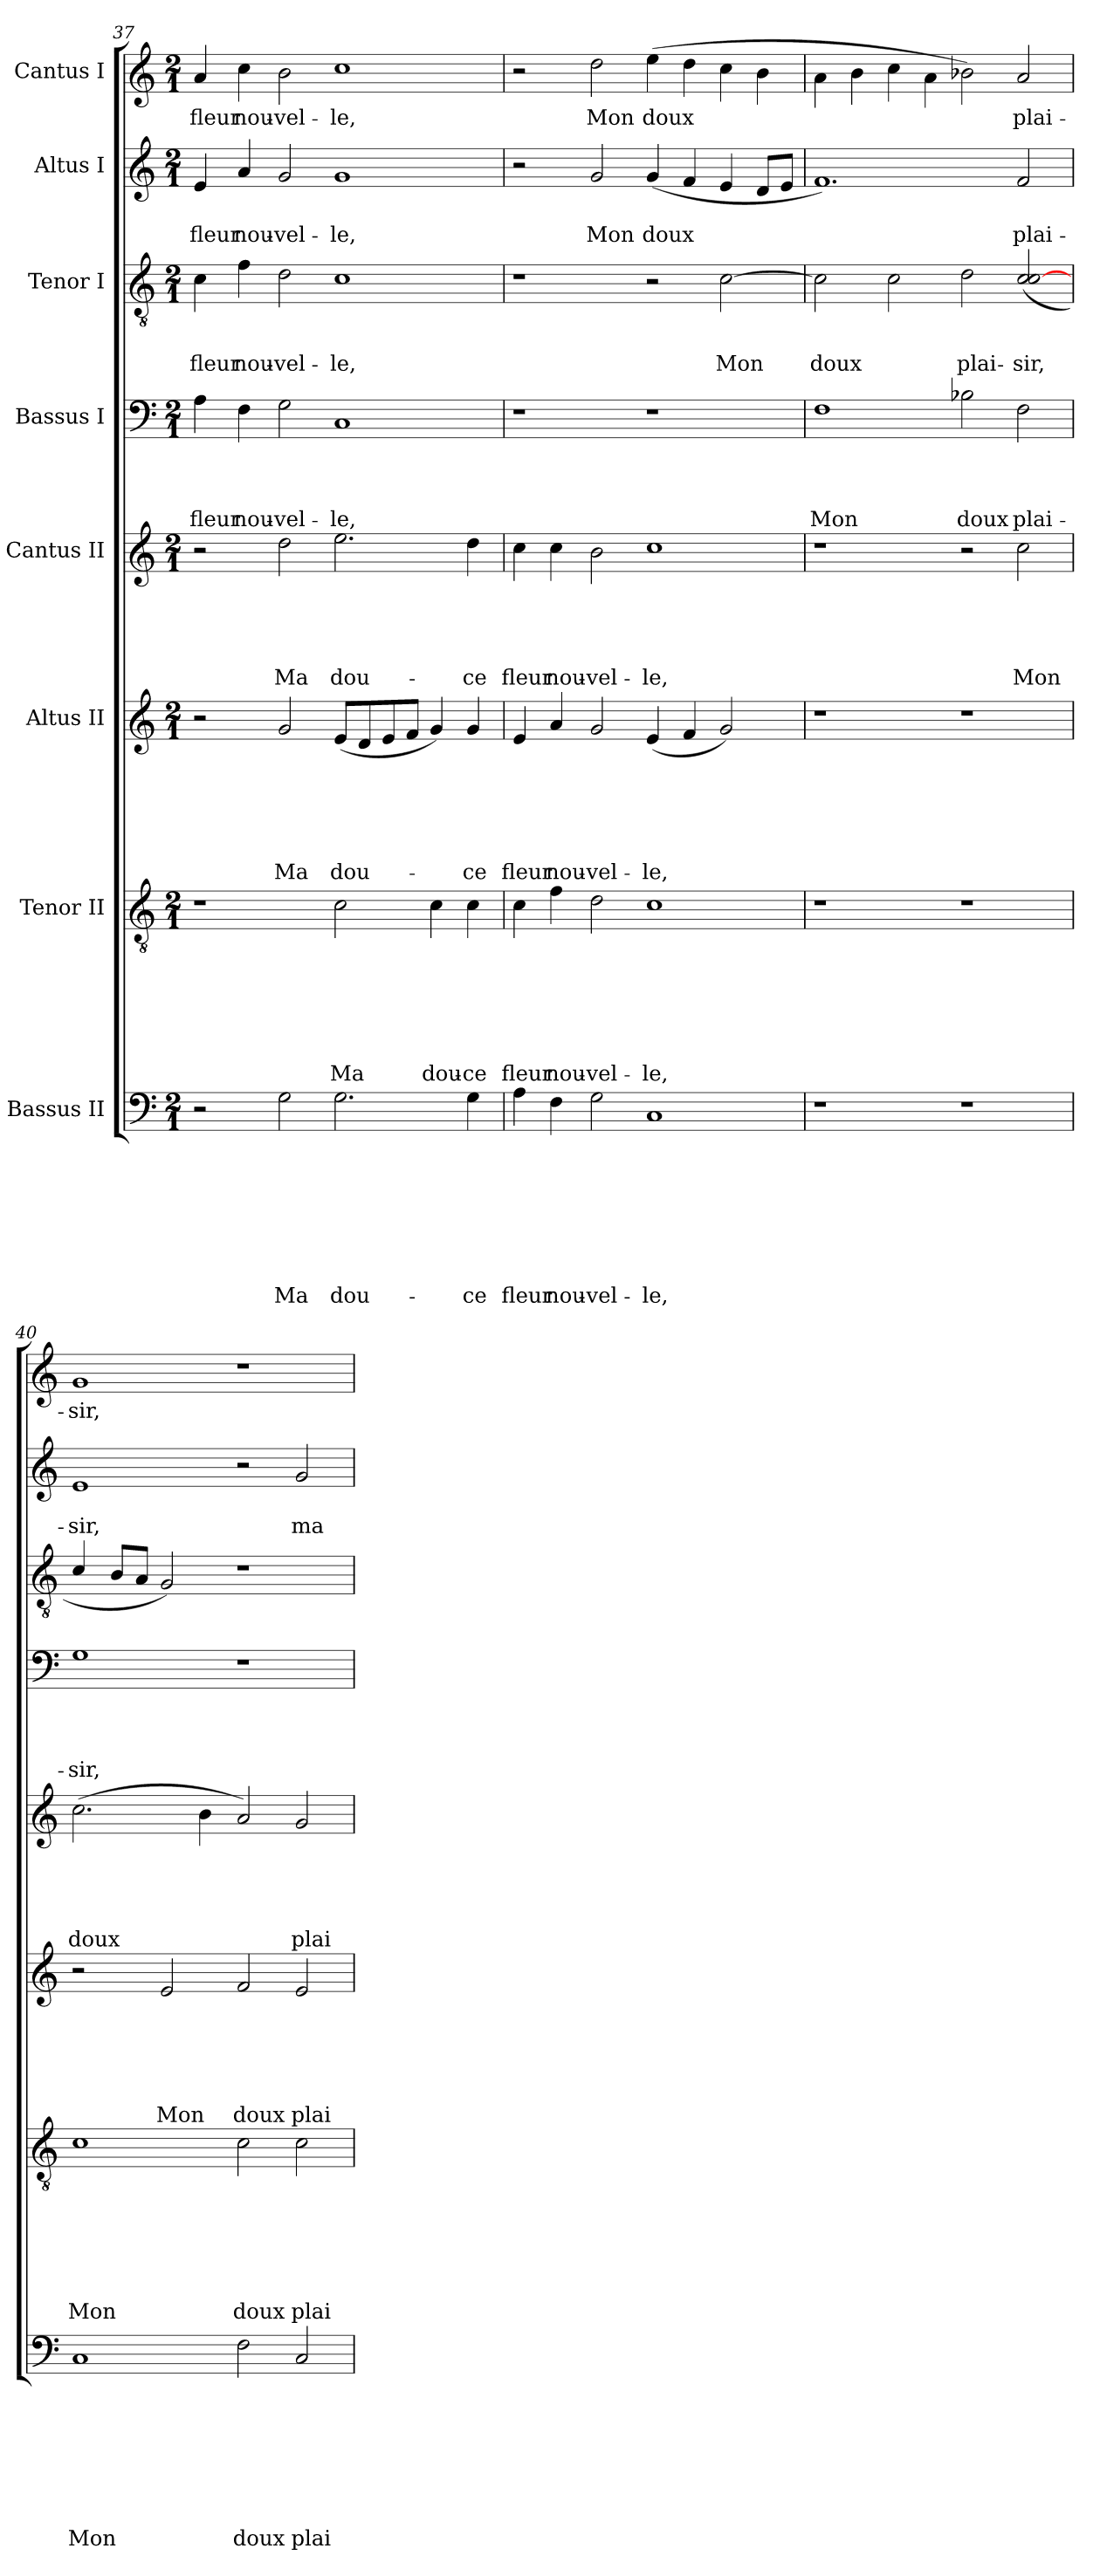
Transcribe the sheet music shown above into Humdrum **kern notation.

**kern	**text	**text	**text	**text	**text	**text	**text	**text	**kern	**text	**text	**text	**text	**text	**text	**text	**kern	**text	**text	**text	**text	**text	**text	**kern	**text	**text	**text	**text	**text	**kern	**text	**text	**text	**text	**kern	**text	**text	**text	**kern	**text	**text	**kern	**text
*part8	*part8	*part8	*part8	*part8	*part8	*part8	*part8	*part8	*part7	*part7	*part7	*part7	*part7	*part7	*part7	*part7	*part6	*part6	*part6	*part6	*part6	*part6	*part6	*part5	*part5	*part5	*part5	*part5	*part5	*part4	*part4	*part4	*part4	*part4	*part3	*part3	*part3	*part3	*part2	*part2	*part2	*part1	*part1
*staff8	*staff8	*staff8	*staff8	*staff8	*staff8	*staff8	*staff8	*staff8	*staff7	*staff7	*staff7	*staff7	*staff7	*staff7	*staff7	*staff7	*staff6	*staff6	*staff6	*staff6	*staff6	*staff6	*staff6	*staff5	*staff5	*staff5	*staff5	*staff5	*staff5	*staff4	*staff4	*staff4	*staff4	*staff4	*staff3	*staff3	*staff3	*staff3	*staff2	*staff2	*staff2	*staff1	*staff1
*I"Bassus II	*	*	*	*	*	*	*	*	*I"Tenor II	*	*	*	*	*	*	*	*I"Altus II	*	*	*	*	*	*	*I"Cantus II	*	*	*	*	*	*I"Bassus I	*	*	*	*	*I"Tenor I	*	*	*	*I"Altus I	*	*	*I"Cantus I	*
!!LO:PB:g=z
*clefF4	*	*	*	*	*	*	*	*	*clefGv2	*	*	*	*	*	*	*	*clefG2	*	*	*	*	*	*	*clefG2	*	*	*	*	*	*clefF4	*	*	*	*	*clefGv2	*	*	*	*clefG2	*	*	*clefG2	*
*k[]	*	*	*	*	*	*	*	*	*k[]	*	*	*	*	*	*	*	*k[]	*	*	*	*	*	*	*k[]	*	*	*	*	*	*k[]	*	*	*	*	*k[]	*	*	*	*k[]	*	*	*k[]	*
*C:	*	*	*	*	*	*	*	*	*C:	*	*	*	*	*	*	*	*C:	*	*	*	*	*	*	*C:	*	*	*	*	*	*C:	*	*	*	*	*C:	*	*	*	*C:	*	*	*C:	*
*M2/1	*	*	*	*	*	*	*	*	*M2/1	*	*	*	*	*	*	*	*M2/1	*	*	*	*	*	*	*M2/1	*	*	*	*	*	*M2/1	*	*	*	*	*M2/1	*	*	*	*M2/1	*	*	*M2/1	*
=37	=37	=37	=37	=37	=37	=37	=37	=37	=37	=37	=37	=37	=37	=37	=37	=37	=37	=37	=37	=37	=37	=37	=37	=37	=37	=37	=37	=37	=37	=37	=37	=37	=37	=37	=37	=37	=37	=37	=37	=37	=37	=37	=37
!	!	!	!	!	!	!	!	!	!	!	!	!	!	!	!	!	!	!	!	!	!	!	!	!	!	!	!	!	!	!	!	!	!	!LO:LY:b	!	!	!	!LO:LY:b	!	!	!LO:LY:b	!	!LO:LY:b
2r	.	.	.	.	.	.	.	.	1r	.	.	.	.	.	.	.	2r	.	.	.	.	.	.	2r	.	.	.	.	.	4A\	.	.	.	fleur	4c\	.	.	fleur	4e/	.	fleur	4a/	fleur
!	!	!	!	!	!	!	!	!	!	!	!	!	!	!	!	!	!	!	!	!	!	!	!	!	!	!	!	!	!	!	!	!	!	!LO:LY:b	!	!	!	!LO:LY:b	!	!	!LO:LY:b	!	!LO:LY:b
.	.	.	.	.	.	.	.	.	.	.	.	.	.	.	.	.	.	.	.	.	.	.	.	.	.	.	.	.	.	4F\	.	.	.	nou-	4f\	.	.	nou-	4a/	.	nou-	4cc\	nou-
!	!	!	!	!	!	!	!	!LO:LY:b	!	!	!	!	!	!	!	!	!	!	!	!	!	!	!LO:LY:b	!	!	!	!	!	!LO:LY:b	!	!	!	!	!LO:LY:b	!	!	!	!LO:LY:b	!	!	!LO:LY:b	!	!LO:LY:b
2G\	.	.	.	.	.	.	.	Ma	.	.	.	.	.	.	.	.	2g/	.	.	.	.	.	Ma	2dd\	.	.	.	.	Ma	2G\	.	.	.	-vel-	2d\	.	.	-vel-	2g/	.	-vel-	2b\	-vel-
!	!	!	!	!	!	!	!	!LO:LY:b	!	!	!	!	!	!	!	!LO:LY:b	!	!	!	!	!	!	!LO:LY:b	!	!	!	!	!	!LO:LY:b	!	!	!	!	!LO:LY:b	!	!	!	!LO:LY:b	!	!	!LO:LY:b	!	!LO:LY:b
2.G\	.	.	.	.	.	.	.	dou-	2c\	.	.	.	.	.	.	Ma	(<8e/L	.	.	.	.	.	dou-	2.ee\	.	.	.	.	dou-	1C	.	.	.	-le,	1c	.	.	-le,	1g	.	-le,	1cc	-le,
.	.	.	.	.	.	.	.	.	.	.	.	.	.	.	.	.	8d/	.	.	.	.	.	.	.	.	.	.	.	.	.	.	.	.	.	.	.	.	.	.	.	.	.	.
.	.	.	.	.	.	.	.	.	.	.	.	.	.	.	.	.	8e/	.	.	.	.	.	.	.	.	.	.	.	.	.	.	.	.	.	.	.	.	.	.	.	.	.	.
.	.	.	.	.	.	.	.	.	.	.	.	.	.	.	.	.	8f/J	.	.	.	.	.	.	.	.	.	.	.	.	.	.	.	.	.	.	.	.	.	.	.	.	.	.
!	!	!	!	!	!	!	!	!	!	!	!	!	!	!	!	!LO:LY:b	!	!	!	!	!	!	!	!	!	!	!	!	!	!	!	!	!	!	!	!	!	!	!	!	!	!	!
.	.	.	.	.	.	.	.	.	4c\	.	.	.	.	.	.	dou-	4g/)	.	.	.	.	.	.	.	.	.	.	.	.	.	.	.	.	.	.	.	.	.	.	.	.	.	.
!	!	!	!	!	!	!	!	!LO:LY:b	!	!	!	!	!	!	!	!LO:LY:b	!	!	!	!	!	!	!LO:LY:b	!	!	!	!	!	!LO:LY:b	!	!	!	!	!	!	!	!	!	!	!	!	!	!
4G\	.	.	.	.	.	.	.	-ce	4c\	.	.	.	.	.	.	-ce	4g/	.	.	.	.	.	-ce	4dd\	.	.	.	.	-ce	.	.	.	.	.	.	.	.	.	.	.	.	.	.
=38	=38	=38	=38	=38	=38	=38	=38	=38	=38	=38	=38	=38	=38	=38	=38	=38	=38	=38	=38	=38	=38	=38	=38	=38	=38	=38	=38	=38	=38	=38	=38	=38	=38	=38	=38	=38	=38	=38	=38	=38	=38	=38	=38
!	!	!	!	!	!	!	!	!LO:LY:b	!	!	!	!	!	!	!	!LO:LY:b	!	!	!	!	!	!	!LO:LY:b	!	!	!	!	!	!LO:LY:b	!	!	!	!	!	!	!	!	!	!	!	!	!	!
4A\	.	.	.	.	.	.	.	fleur	4c\	.	.	.	.	.	.	fleur	4e/	.	.	.	.	.	fleur	4cc\	.	.	.	.	fleur	1r	.	.	.	.	1r	.	.	.	2r	.	.	2r	.
!	!	!	!	!	!	!	!	!LO:LY:b	!	!	!	!	!	!	!	!LO:LY:b	!	!	!	!	!	!	!LO:LY:b	!	!	!	!	!	!LO:LY:b	!	!	!	!	!	!	!	!	!	!	!	!	!	!
4F\	.	.	.	.	.	.	.	nou-	4f\	.	.	.	.	.	.	nou-	4a/	.	.	.	.	.	nou-	4cc\	.	.	.	.	nou-	.	.	.	.	.	.	.	.	.	.	.	.	.	.
!	!	!	!	!	!	!	!	!LO:LY:b	!	!	!	!	!	!	!	!LO:LY:b	!	!	!	!	!	!	!LO:LY:b	!	!	!	!	!	!LO:LY:b	!	!	!	!	!	!	!	!	!	!	!	!LO:LY:b	!	!LO:LY:b
2G\	.	.	.	.	.	.	.	-vel-	2d\	.	.	.	.	.	.	-vel-	2g/	.	.	.	.	.	-vel-	2b\	.	.	.	.	-vel-	.	.	.	.	.	.	.	.	.	2g/	.	Mon	2dd\	Mon
!	!	!	!	!	!	!	!	!LO:LY:b	!	!	!	!	!	!	!	!LO:LY:b	!	!	!	!	!	!	!LO:LY:b	!	!	!	!	!	!LO:LY:b	!	!	!	!	!	!	!	!	!	!	!	!LO:LY:b	!	!LO:LY:b
1C	.	.	.	.	.	.	.	-le,	1c	.	.	.	.	.	.	-le,	(<4e/	.	.	.	.	.	-le,	1cc	.	.	.	.	-le,	1r	.	.	.	.	2r	.	.	.	(<4g/	.	doux	(>4ee\	doux
.	.	.	.	.	.	.	.	.	.	.	.	.	.	.	.	.	4f/	.	.	.	.	.	.	.	.	.	.	.	.	.	.	.	.	.	.	.	.	.	4f/	.	.	4dd\	.
!	!	!	!	!	!	!	!	!	!	!	!	!	!	!	!	!	!	!	!	!	!	!	!	!	!	!	!	!	!	!	!	!	!	!	!	!	!	!LO:LY:b	!	!	!	!	!
.	.	.	.	.	.	.	.	.	.	.	.	.	.	.	.	.	2g/)	.	.	.	.	.	.	.	.	.	.	.	.	.	.	.	.	.	[>2c\	.	.	Mon	4e/	.	.	4cc\	.
.	.	.	.	.	.	.	.	.	.	.	.	.	.	.	.	.	.	.	.	.	.	.	.	.	.	.	.	.	.	.	.	.	.	.	.	.	.	.	8d/L	.	.	4b\	.
.	.	.	.	.	.	.	.	.	.	.	.	.	.	.	.	.	.	.	.	.	.	.	.	.	.	.	.	.	.	.	.	.	.	.	.	.	.	.	8e/J	.	.	.	.
=39	=39	=39	=39	=39	=39	=39	=39	=39	=39	=39	=39	=39	=39	=39	=39	=39	=39	=39	=39	=39	=39	=39	=39	=39	=39	=39	=39	=39	=39	=39	=39	=39	=39	=39	=39	=39	=39	=39	=39	=39	=39	=39	=39
!	!	!	!	!	!	!	!	!	!	!	!	!	!	!	!	!	!	!	!	!	!	!	!	!	!	!	!	!	!	!	!	!	!	!LO:LY:b	!	!	!	!LO:LY:b	!	!	!	!	!
1r	.	.	.	.	.	.	.	.	1r	.	.	.	.	.	.	.	1r	.	.	.	.	.	.	1r	.	.	.	.	.	1F	.	.	.	Mon	2c\]	.	.	doux	1.f)	.	.	4a\	.
.	.	.	.	.	.	.	.	.	.	.	.	.	.	.	.	.	.	.	.	.	.	.	.	.	.	.	.	.	.	.	.	.	.	.	.	.	.	.	.	.	.	4b\	.
.	.	.	.	.	.	.	.	.	.	.	.	.	.	.	.	.	.	.	.	.	.	.	.	.	.	.	.	.	.	.	.	.	.	.	2c\	.	.	.	.	.	.	4cc\	.
.	.	.	.	.	.	.	.	.	.	.	.	.	.	.	.	.	.	.	.	.	.	.	.	.	.	.	.	.	.	.	.	.	.	.	.	.	.	.	.	.	.	4a\	.
!	!	!	!	!	!	!	!	!	!	!	!	!	!	!	!	!	!	!	!	!	!	!	!	!	!	!	!	!	!	!	!	!	!	!LO:LY:b	!	!	!	!LO:LY:b	!	!	!	!	!
1r	.	.	.	.	.	.	.	.	1r	.	.	.	.	.	.	.	1r	.	.	.	.	.	.	2r	.	.	.	.	.	2B-X\	.	.	.	doux	2d\	.	.	plai-	.	.	.	2b-X\)	.
!	!	!	!	!	!	!	!	!	!	!	!	!	!	!	!	!	!	!	!	!	!	!	!	!	!	!	!	!	!LO:LY:b	!	!	!	!	!LO:LY:b	!	!	!	!LO:LY:b	!	!	!LO:LY:b	!	!LO:LY:b
.	.	.	.	.	.	.	.	.	.	.	.	.	.	.	.	.	.	.	.	.	.	.	.	2cc\	.	.	.	.	Mon	2F\	.	.	.	plai-	(<2c/ [<2c/	.	.	-sir,	2f/	.	plai-	2a/	plai-
=40	=40	=40	=40	=40	=40	=40	=40	=40	=40	=40	=40	=40	=40	=40	=40	=40	=40	=40	=40	=40	=40	=40	=40	=40	=40	=40	=40	=40	=40	=40	=40	=40	=40	=40	=40	=40	=40	=40	=40	=40	=40	=40	=40
!	!	!	!	!	!	!	!	!LO:LY:b	!	!	!	!	!	!	!	!LO:LY:b	!	!	!	!	!	!	!	!	!	!	!	!	!LO:LY:b	!	!	!	!	!LO:LY:b	!	!	!	!	!	!	!LO:LY:b	!	!LO:LY:b
1C	.	.	.	.	.	.	.	Mon	1c	.	.	.	.	.	.	Mon	2r	.	.	.	.	.	.	(>2.cc\	.	.	.	.	doux	1G	.	.	.	-sir,	4c/	.	.	.	1e	.	-sir,	1g	-sir,
.	.	.	.	.	.	.	.	.	.	.	.	.	.	.	.	.	.	.	.	.	.	.	.	.	.	.	.	.	.	.	.	.	.	.	8B/L	.	.	.	.	.	.	.	.
.	.	.	.	.	.	.	.	.	.	.	.	.	.	.	.	.	.	.	.	.	.	.	.	.	.	.	.	.	.	.	.	.	.	.	8A/J	.	.	.	.	.	.	.	.
!	!	!	!	!	!	!	!	!	!	!	!	!	!	!	!	!	!	!	!	!	!	!	!LO:LY:b	!	!	!	!	!	!	!	!	!	!	!	!	!	!	!	!	!	!	!	!
.	.	.	.	.	.	.	.	.	.	.	.	.	.	.	.	.	2e/	.	.	.	.	.	Mon	.	.	.	.	.	.	.	.	.	.	.	2G/)	.	.	.	.	.	.	.	.
.	.	.	.	.	.	.	.	.	.	.	.	.	.	.	.	.	.	.	.	.	.	.	.	4b\	.	.	.	.	.	.	.	.	.	.	.	.	.	.	.	.	.	.	.
!	!	!	!	!	!	!	!	!LO:LY:b	!	!	!	!	!	!	!	!LO:LY:b	!	!	!	!	!	!	!LO:LY:b	!	!	!	!	!	!	!	!	!	!	!	!	!	!	!	!	!	!	!	!
2F\	.	.	.	.	.	.	.	doux	2c\	.	.	.	.	.	.	doux	2f/	.	.	.	.	.	doux	2a/)	.	.	.	.	.	1r	.	.	.	.	1r	.	.	.	2r	.	.	1r	.
!	!	!	!	!	!	!	!	!LO:LY:b	!	!	!	!	!	!	!	!LO:LY:b	!	!	!	!	!	!	!LO:LY:b	!	!	!	!	!	!LO:LY:b	!	!	!	!	!	!	!	!	!	!	!	!LO:LY:b	!	!
2C/	.	.	.	.	.	.	.	plai-	2c\	.	.	.	.	.	.	plai-	2e/	.	.	.	.	.	plai-	2g/	.	.	.	.	plai-	.	.	.	.	.	.	.	.	.	2g/	.	ma	.	.
=	=	=	=	=	=	=	=	=	=	=	=	=	=	=	=	=	=	=	=	=	=	=	=	=	=	=	=	=	=	=	=	=	=	=	=	=	=	=	=	=	=	=	=
*-	*-	*-	*-	*-	*-	*-	*-	*-	*-	*-	*-	*-	*-	*-	*-	*-	*-	*-	*-	*-	*-	*-	*-	*-	*-	*-	*-	*-	*-	*-	*-	*-	*-	*-	*-	*-	*-	*-	*-	*-	*-	*-	*-
